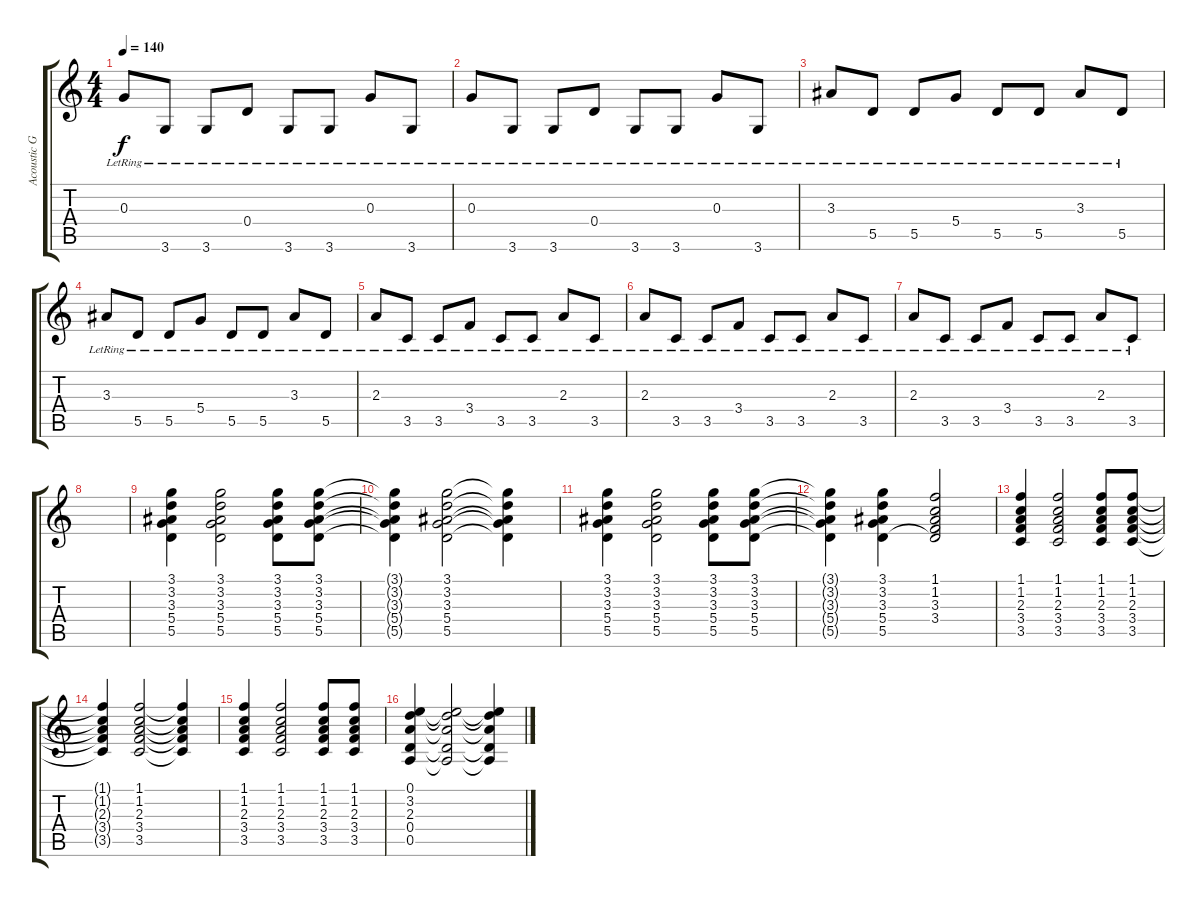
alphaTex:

\track ("Acoustic Guitar" "Acoustic G") {instrument acousticguitarsteel}
\staff {score tabs}
\tuning (E4 B3 G3 D3 A2 E2) {hide}
\ts (4 4)
\tempo 140
\clef g2
\ks c
0.3{lr}.8{dy f} 3.6{lr}.8 3.6{lr}.8 0.4{lr}.8 3.6{lr}.8 3.6{lr}.8 0.3{lr}.8 3.6{lr}.8 |
0.3{lr}.8 3.6{lr}.8 3.6{lr}.8 0.4{lr}.8 3.6{lr}.8 3.6{lr}.8 0.3{lr}.8 3.6{lr}.8 |
3.3{lr}.8 5.5{lr}.8 5.5{lr}.8 5.4{lr}.8 5.5{lr}.8 5.5{lr}.8 3.3{lr}.8 5.5{lr}.8 |
3.3{lr}.8 5.5{lr}.8 5.5{lr}.8 5.4{lr}.8 5.5{lr}.8 5.5{lr}.8 3.3{lr}.8 5.5{lr}.8 |
2.3{lr}.8 3.5{lr}.8 3.5{lr}.8 3.4{lr}.8 3.5{lr}.8 3.5{lr}.8 2.3{lr}.8 3.5{lr}.8 |
2.3{lr}.8 3.5{lr}.8 3.5{lr}.8 3.4{lr}.8 3.5{lr}.8 3.5{lr}.8 2.3{lr}.8 3.5{lr}.8 |
2.3{lr}.8 3.5{lr}.8 3.5{lr}.8 3.4{lr}.8 3.5{lr}.8 3.5{lr}.8 2.3{lr}.8 3.5{lr}.8 |
|
(3.1 3.2 3.3 5.4 5.5).4 (3.1 3.2 3.3 5.4 5.5).2 (3.1 3.2 3.3 5.4 5.5).8 (3.1 3.2 3.3 5.4 5.5).8 |
(3.1{t} 3.2{t} 3.3{t} 5.4{t} 5.5{t}).4 (3.1 3.2 3.3 5.4 5.5).2 (3.1{t} 3.2{t} 3.3{t} 5.4{t} 5.5{t}).4 |
(3.1 3.2 3.3 5.4 5.5).4 (3.1 3.2 3.3 5.4 5.5).2 (3.1 3.2 3.3 5.4 5.5).8 (3.1 3.2 3.3 5.4 5.5).8 |
(3.1{t} 3.2{t} 3.3{t} 5.4{t} 5.5{t}).4 (3.1 3.2 3.3 5.4 5.5).4 (1.1 1.2 3.3 3.4 5.5{t}).2 |
(1.1 1.2 2.3 3.4 3.5).4 (1.1 1.2 2.3 3.4 3.5).2 (1.1 1.2 2.3 3.4 3.5).8 (1.1 1.2 2.3 3.4 3.5).8 |
(1.1{t} 1.2{t} 2.3{t} 3.4{t} 3.5{t}).4 (1.1 1.2 2.3 3.4 3.5).2 (1.1{t} 1.2{t} 2.3{t} 3.4{t} 3.5{t}).4 |
(1.1 1.2 2.3 3.4 3.5).4 (1.1 1.2 2.3 3.4 3.5).2 (1.1 1.2 2.3 3.4 3.5).8 (1.1 1.2 2.3 3.4 3.5).8 |
(0.1 3.2 2.3 0.4 0.5).4 (0.1{t} 3.2{t} 2.3{t} 0.4{t} 0.5{t}).2 (0.1{t} 3.2{t} 2.3{t} 0.4{t} 0.5{t}).4
